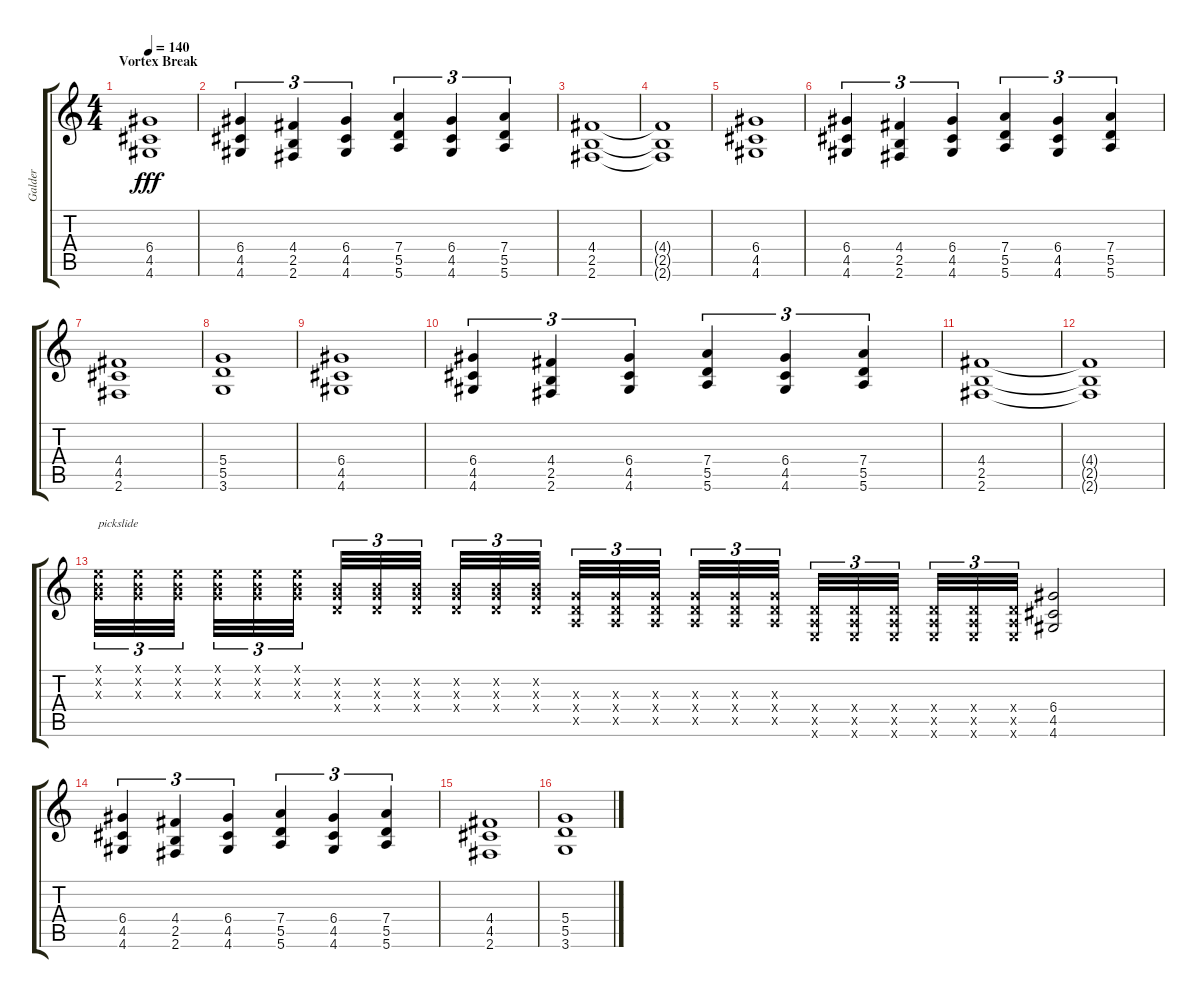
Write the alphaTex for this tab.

\track ("Galder" "Galder") {instrument distortionguitar}
\staff {score tabs}
\tuning (E4 B3 G3 D3 A2 E2) {hide}
\ts (4 4)
\section ("" "Vortex Break")
\tempo 140
\clef g2
\ks c
(6.4 4.5 4.6).1{dy fff} |
(6.4 4.5 4.6).4{tu (3 2)} (4.4 2.5 2.6).4{tu (3 2)} (6.4 4.5 4.6).4{tu (3 2)} (7.4 5.5 5.6).4{tu (3 2)} (6.4 4.5 4.6).4{tu (3 2)} (7.4 5.5 5.6).4{tu (3 2)} |
(4.4 2.5 2.6).1 |
(4.4{t} 2.5{t} 2.6{t}).1 |
(6.4 4.5 4.6).1 |
(6.4 4.5 4.6).4{tu (3 2)} (4.4 2.5 2.6).4{tu (3 2)} (6.4 4.5 4.6).4{tu (3 2)} (7.4 5.5 5.6).4{tu (3 2)} (6.4 4.5 4.6).4{tu (3 2)} (7.4 5.5 5.6).4{tu (3 2)} |
(4.4 4.5 2.6).1 |
(5.4 5.5 3.6).1 |
(6.4 4.5 4.6).1 |
(6.4 4.5 4.6).4{tu (3 2)} (4.4 2.5 2.6).4{tu (3 2)} (6.4 4.5 4.6).4{tu (3 2)} (7.4 5.5 5.6).4{tu (3 2)} (6.4 4.5 4.6).4{tu (3 2)} (7.4 5.5 5.6).4{tu (3 2)} |
(4.4 2.5 2.6).1 |
(4.4{t} 2.5{t} 2.6{t}).1 |
(0.1{x} 0.2{x} 0.3{x}).32{tu (3 2) txt "pickslide"} (0.1{x} 0.2{x} 0.3{x}).32{tu (3 2)} (0.1{x} 0.2{x} 0.3{x}).32{tu (3 2)} (0.1{x} 0.2{x} 0.3{x}).32{tu (3 2)} (0.1{x} 0.2{x} 0.3{x}).32{tu (3 2)} (0.1{x} 0.2{x} 0.3{x}).32{tu (3 2)} (0.2{x} 0.3{x} 0.4{x}).32{tu (3 2)} (0.2{x} 0.3{x} 0.4{x}).32{tu (3 2)} (0.2{x} 0.3{x} 0.4{x}).32{tu (3 2)} (0.2{x} 0.3{x} 0.4{x}).32{tu (3 2)} (0.2{x} 0.3{x} 0.4{x}).32{tu (3 2)} (0.2{x} 0.3{x} 0.4{x}).32{tu (3 2)} (0.3{x} 0.4{x} 0.5{x}).32{tu (3 2)} (0.3{x} 0.4{x} 0.5{x}).32{tu (3 2)} (0.3{x} 0.4{x} 0.5{x}).32{tu (3 2)} (0.3{x} 0.4{x} 0.5{x}).32{tu (3 2)} (0.3{x} 0.4{x} 0.5{x}).32{tu (3 2)} (0.3{x} 0.4{x} 0.5{x}).32{tu (3 2)} (0.4{x} 0.5{x} 0.6{x}).32{tu (3 2)} (0.4{x} 0.5{x} 0.6{x}).32{tu (3 2)} (0.4{x} 0.5{x} 0.6{x}).32{tu (3 2)} (0.4{x} 0.5{x} 0.6{x}).32{tu (3 2)} (0.4{x} 0.5{x} 0.6{x}).32{tu (3 2)} (0.4{x} 0.5{x} 0.6{x}).32{tu (3 2)} (6.4 4.5 4.6).2 |
(6.4 4.5 4.6).4{tu (3 2)} (4.4 2.5 2.6).4{tu (3 2)} (6.4 4.5 4.6).4{tu (3 2)} (7.4 5.5 5.6).4{tu (3 2)} (6.4 4.5 4.6).4{tu (3 2)} (7.4 5.5 5.6).4{tu (3 2)} |
(4.4 4.5 2.6).1 |
(5.4 5.5 3.6).1
